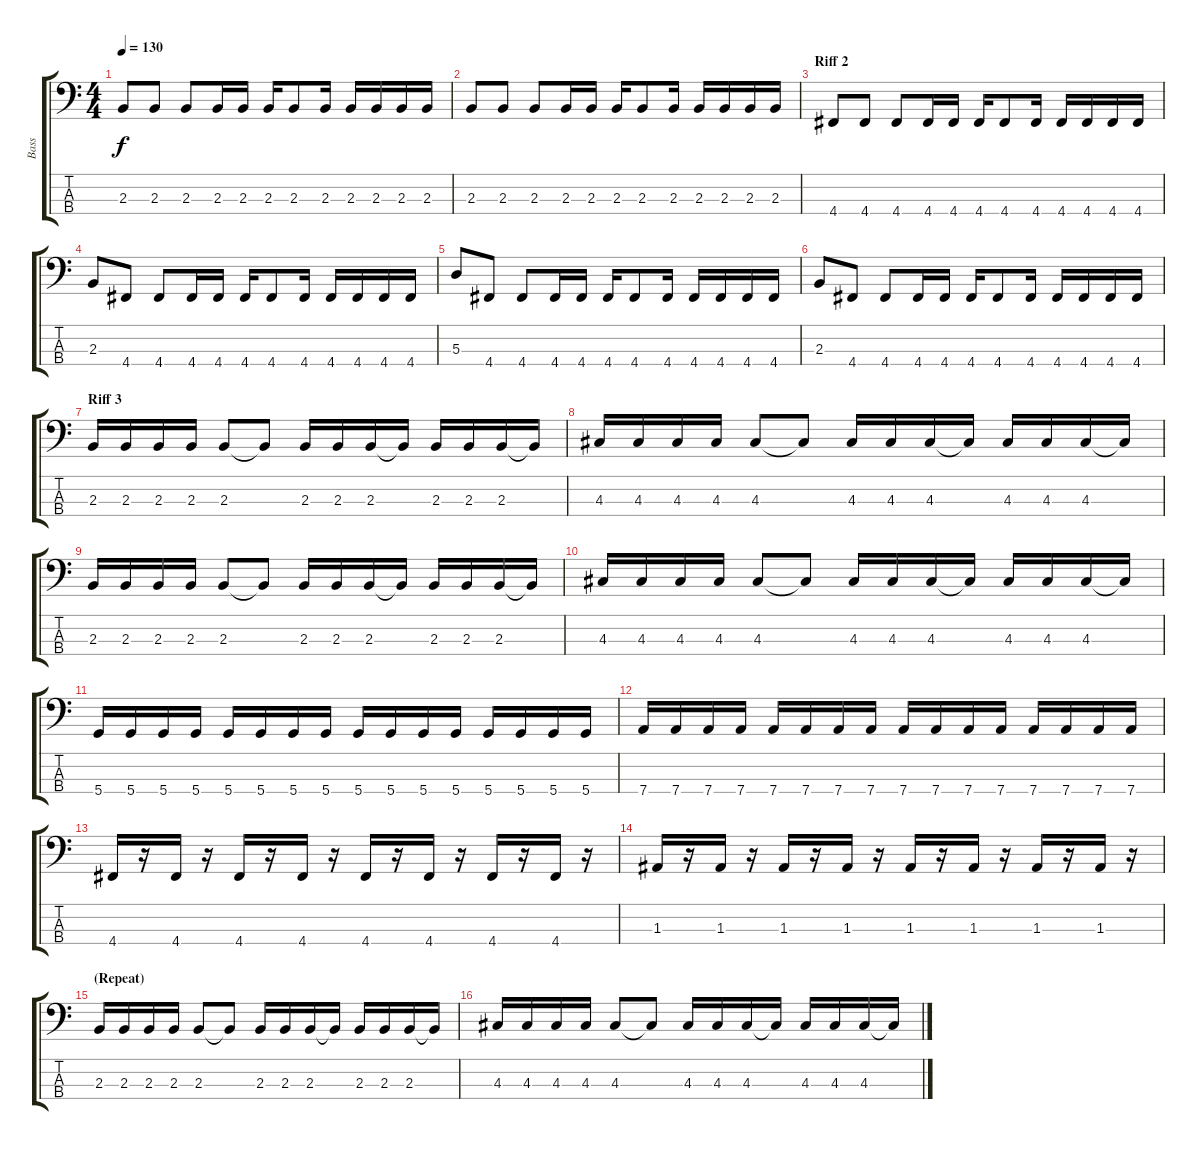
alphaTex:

\track ("Bass" "Bass") {instrument electricbassfinger}
\staff {score tabs}
\tuning (G2 D2 A1 D1) {hide}
\ts (4 4)
\tempo 130
\clef f4
\ks c
2.3.8{dy f} 2.3.8 2.3.8 2.3.16 2.3.16 2.3.16 2.3.8 2.3.16 2.3.16 2.3.16 2.3.16 2.3.16 |
2.3.8 2.3.8 2.3.8 2.3.16 2.3.16 2.3.16 2.3.8 2.3.16 2.3.16 2.3.16 2.3.16 2.3.16 |
\section ("" "Riff 2")
4.4.8 4.4.8 4.4.8 4.4.16 4.4.16 4.4.16 4.4.8 4.4.16 4.4.16 4.4.16 4.4.16 4.4.16 |
2.3.8 4.4.8 4.4.8 4.4.16 4.4.16 4.4.16 4.4.8 4.4.16 4.4.16 4.4.16 4.4.16 4.4.16 |
5.3.8 4.4.8 4.4.8 4.4.16 4.4.16 4.4.16 4.4.8 4.4.16 4.4.16 4.4.16 4.4.16 4.4.16 |
2.3.8 4.4.8 4.4.8 4.4.16 4.4.16 4.4.16 4.4.8 4.4.16 4.4.16 4.4.16 4.4.16 4.4.16 |
\section ("" "Riff 3")
2.3.16 2.3.16 2.3.16 2.3.16 2.3.8 2.3{t}.8 2.3.16 2.3.16 2.3.16 2.3{t}.16 2.3.16 2.3.16 2.3.16 2.3{t}.16 |
4.3.16 4.3.16 4.3.16 4.3.16 4.3.8 4.3{t}.8 4.3.16 4.3.16 4.3.16 4.3{t}.16 4.3.16 4.3.16 4.3.16 4.3{t}.16 |
2.3.16 2.3.16 2.3.16 2.3.16 2.3.8 2.3{t}.8 2.3.16 2.3.16 2.3.16 2.3{t}.16 2.3.16 2.3.16 2.3.16 2.3{t}.16 |
4.3.16 4.3.16 4.3.16 4.3.16 4.3.8 4.3{t}.8 4.3.16 4.3.16 4.3.16 4.3{t}.16 4.3.16 4.3.16 4.3.16 4.3{t}.16 |
5.4.16 5.4.16 5.4.16 5.4.16 5.4.16 5.4.16 5.4.16 5.4.16 5.4.16 5.4.16 5.4.16 5.4.16 5.4.16 5.4.16 5.4.16 5.4.16 |
7.4.16 7.4.16 7.4.16 7.4.16 7.4.16 7.4.16 7.4.16 7.4.16 7.4.16 7.4.16 7.4.16 7.4.16 7.4.16 7.4.16 7.4.16 7.4.16 |
4.4.16 r.16 4.4.16 r.16 4.4.16 r.16 4.4.16 r.16 4.4.16 r.16 4.4.16 r.16 4.4.16 r.16 4.4.16 r.16 |
1.3.16 r.16 1.3.16 r.16 1.3.16 r.16 1.3.16 r.16 1.3.16 r.16 1.3.16 r.16 1.3.16 r.16 1.3.16 r.16 |
\section ("" "(Repeat)")
2.3.16 2.3.16 2.3.16 2.3.16 2.3.8 2.3{t}.8 2.3.16 2.3.16 2.3.16 2.3{t}.16 2.3.16 2.3.16 2.3.16 2.3{t}.16 |
4.3.16 4.3.16 4.3.16 4.3.16 4.3.8 4.3{t}.8 4.3.16 4.3.16 4.3.16 4.3{t}.16 4.3.16 4.3.16 4.3.16 4.3{t}.16
